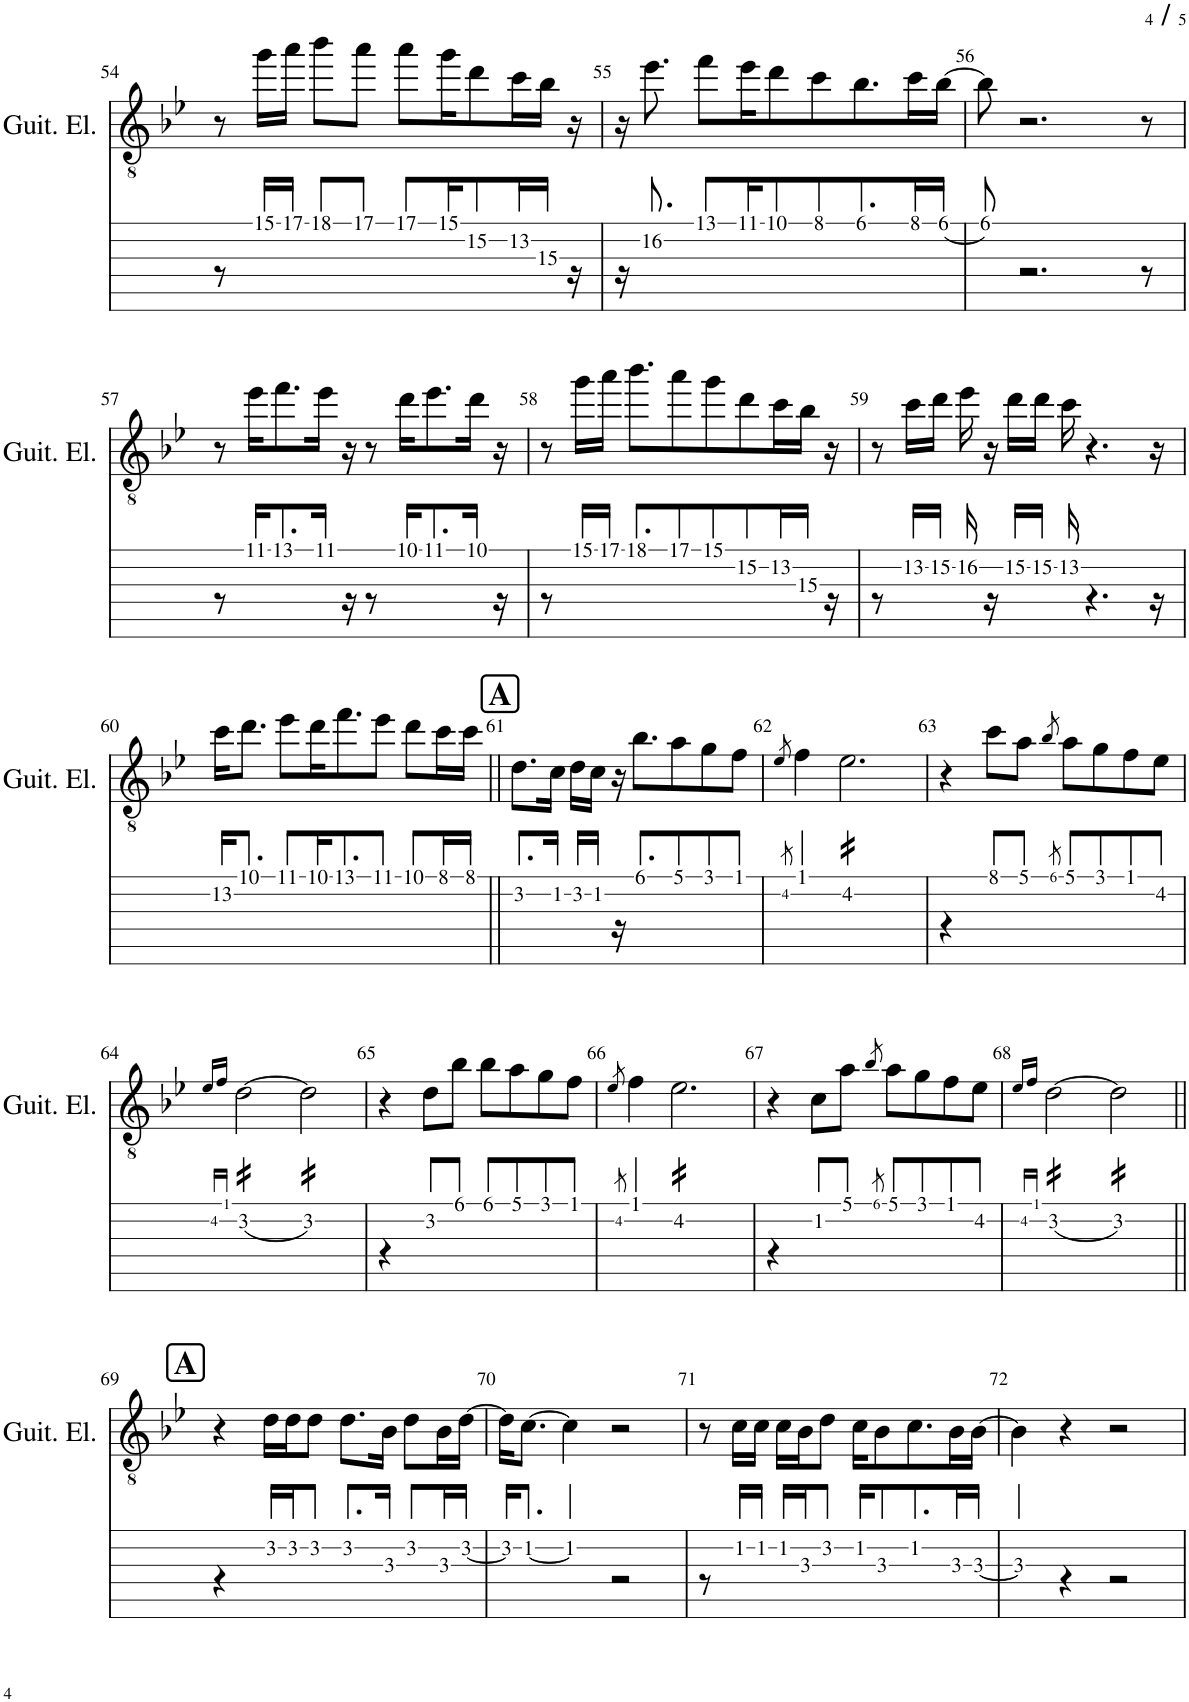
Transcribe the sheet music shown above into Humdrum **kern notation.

**kern	**kern
*part2	*part1
*staff2	*staff1
*I"Guitare électrique (Tablature)	*I"Guitare électrique
*	*I'Guit. El.
!!LO:PB:g=z
*	*clefGv2
*k[b-e-]	*k[b-e-]
*M4/4	*M4/4
=54	=54
8r	8r
16gg/LL	16gg\LL
16aa/JJ	16aa\JJ
8bb-/L	8bb-\L
8aa/J	8aa\J
8aa/L	8aa\L
16gg/K	16gg\K
8dd/	8dd\
16cc/L	16cc\L
16b-/JJ	16b-\JJ
16r	16r
=55	=55
16r	16r
8.ee-/	8.ee-\
8ff/L	8ff\L
16ee-/K	16ee-\K
8dd/	8dd\
8cc/	8cc\
8.b-/	8.b-\
16cc/L	16cc\L
[16b-/JJ	[16b-\JJ
=56	=56
8b-/]	8b-\]
2.r	2.r
8r	8r
!!LO:LB:g=z
=57	=57
8r	8r
16ee-/KL	16ee-\KL
8.ff/	8.ff\
16ee-/Jk	16ee-\Jk
16r	16r
8r	8r
16dd/KL	16dd\KL
8.ee-/	8.ee-\
16dd/Jk	16dd\Jk
16r	16r
=58	=58
8r	8r
16gg/LL	16gg\LL
16aa/JJ	16aa\JJ
8.bb-/L	8.bb-\L
8aa/	8aa\
8gg/	8gg\
8dd/	8dd\
16cc/L	16cc\L
16b-/JJ	16b-\JJ
16r	16r
=59	=59
8r	8r
16cc/LL	16cc\LL
16dd/JJ	16dd\JJ
16ee-/	16ee-\
16r	16r
16dd/LL	16dd\LL
16dd/JJ	16dd\JJ
16cc/	16cc\
4.r	4.r
16r	16r
!!LO:LB:g=z
=60	=60
16cc/KL	16cc\KL
8.dd/J	8.dd\J
8ee-/L	8ee-\L
16dd/K	16dd\K
8.ff/	8.ff\
8ee-/J	8ee-\J
8dd/L	8dd\L
16cc/L	16cc\L
16cc/JJ	16cc\JJ
!!LO:REH:place=s1:a:B:cj:fs=14:t=A
=61||	=61||
8.d/L	8.d\L
16c/Jk	16c\Jk
16d/LL	16d\LL
16c/JJ	16c\JJ
16r	16r
8.b-/L	8.b-\L
8a/	8a\
8g/	8g\
8f/J	8f\J
=62	=62
8qe-/	8qe-/
4f/	4f\
2.e-/	2.e-\
=63	=63
4r	4r
8cc/L	8cc\L
8a/J	8a\J
8qb-/	8qb-/
8a/L	8a\L
8g/	8g\
8f/	8f\
8e-/J	8e-\J
!!LO:LB:g=z
=64	=64
16qe-/LL	16qe-/LL
16qf/JJ	16qf/JJ
[2d/	[2d\
2d/]	2d\]
=65	=65
4r	4r
8d/L	8d\L
8b-/J	8b-\J
8b-/L	8b-\L
8a/	8a\
8g/	8g\
8f/J	8f\J
=66	=66
8qe-/	8qe-/
4f/	4f\
2.e-/	2.e-\
=67	=67
4r	4r
8c/L	8c\L
8a/J	8a\J
8qb-/	8qb-/
8a/L	8a\L
8g/	8g\
8f/	8f\
8e-/J	8e-\J
=68	=68
16qe-/LL	16qe-/LL
16qf/JJ	16qf/JJ
[2d/	[2d\
2d/]	2d\]
!!LO:LB:g=z
!!LO:REH:place=s1:a:B:cj:fs=14:t=A
=69||	=69||
4r	4r
16d/LL	16d\LL
16d/J	16d\J
8d/J	8d\J
8.d/L	8.d\L
16B-/Jk	16B-\Jk
8d/L	8d\L
16B-/L	16B-\L
[16d/JJ	[16d\JJ
=70	=70
16d/KL]	16d\KL]
[8.c/J	[8.c\J
4c/]	4c\]
2r	2r
=71	=71
8r	8r
16c/LL	16c\LL
16c/JJ	16c\JJ
16c/LL	16c\LL
16B-/J	16B-\J
8d/J	8d\J
16c/KL	16c\KL
8B-/	8B-\
8.c/	8.c\
16B-/L	16B-\L
[16B-/JJ	[16B-\JJ
=72	=72
4B-/]	4B-\]
4r	4r
2r	2r
=	=
*-	*-
